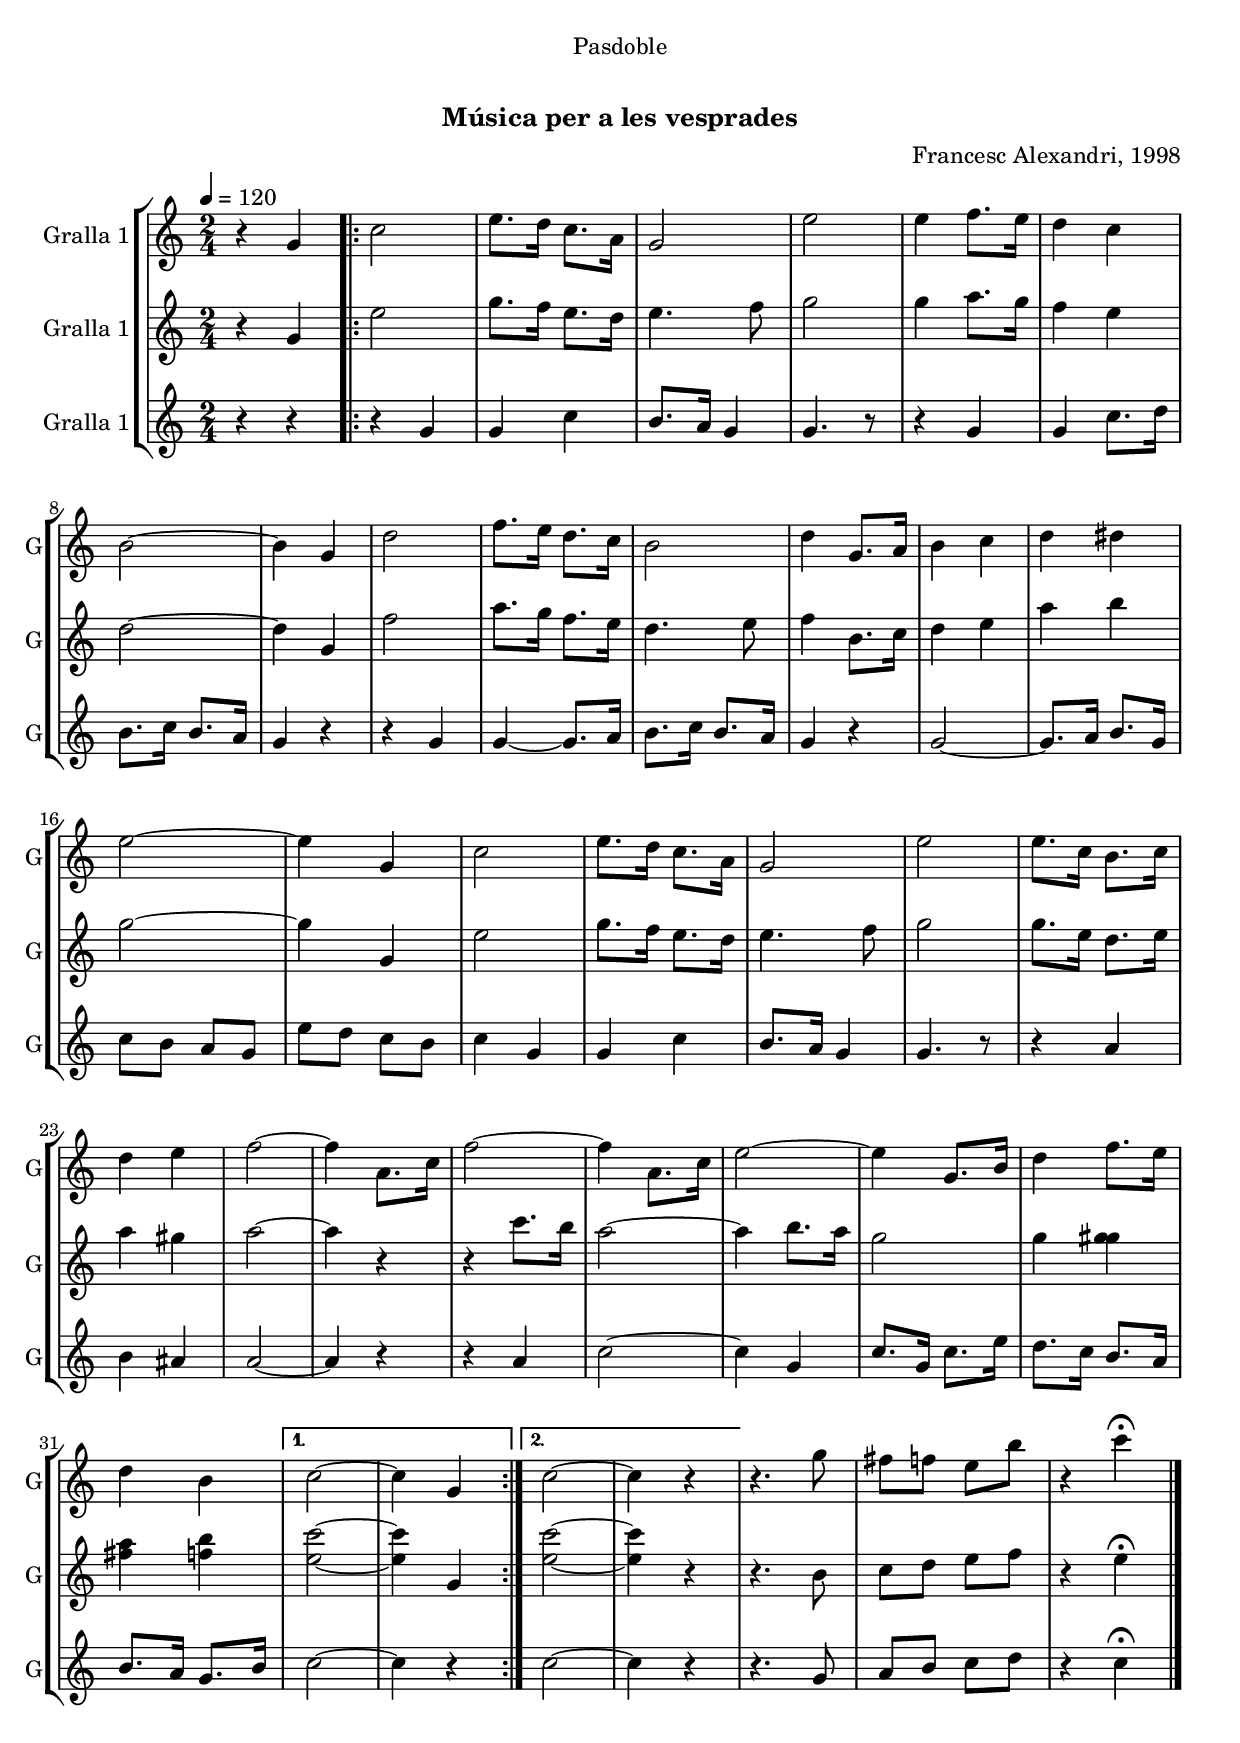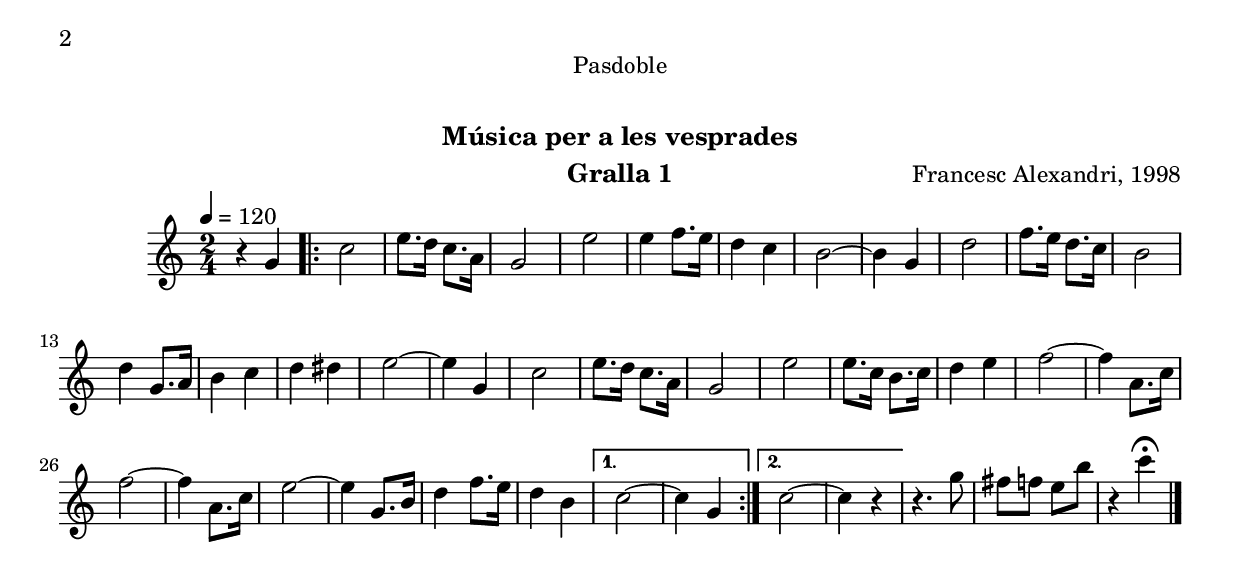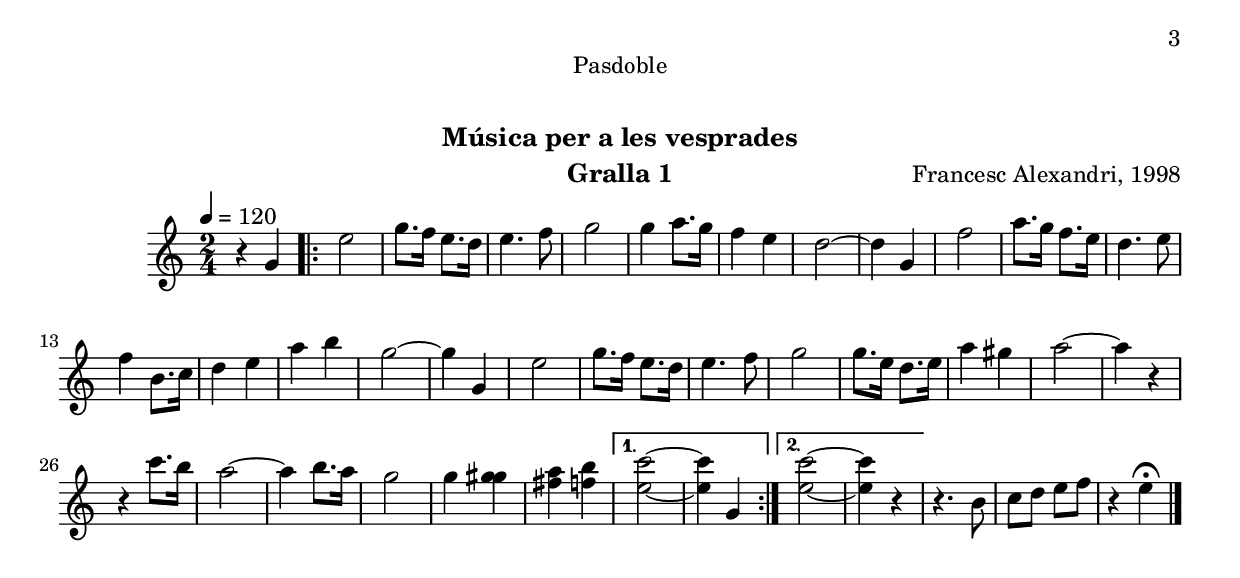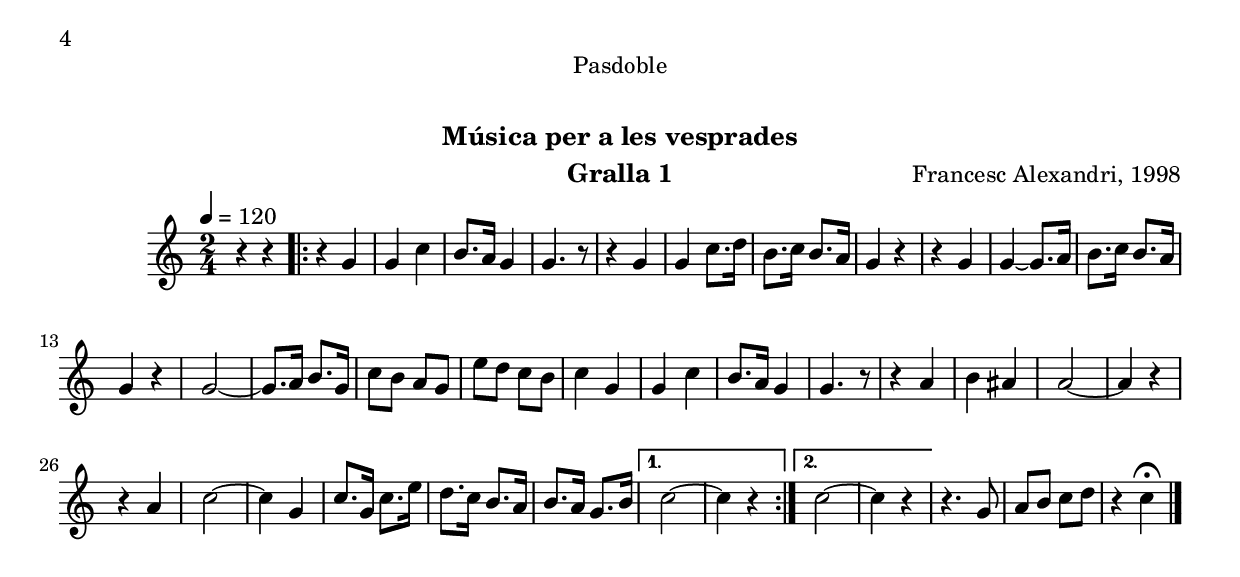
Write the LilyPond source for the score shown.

\version "2.22.1"

\header {
  dedication="Pasdoble"
  title="               "
  subtitle="Música per a les vesprades"
  subsubtitle=""
  poet=""
  meter=""
  piece=""
  composer="Francesc Alexandri, 1998"
  arranger=""
  opus=""
  instrument=""
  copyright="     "
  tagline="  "
}

liniaroAa =
\relative g'
{
  \tempo 4=120
  \clef treble
  \key c \major
  \time 2/4
  r4 g  |
  \repeat volta 2 { c2  |
  e8. d16 c8. a16  |
  g2  |
  %05
  e'2  |
  e4 f8. e16  |
  d4 c  |
  b2 ~  |
  b4 g  |
  %10
  d'2  |
  f8. e16 d8. c16  |
  b2  |
  d4 g,8. a16  |
  b4 c  |
  %15
  d4 dis  |
  e2 ~  |
  e4 g,  |
  c2  |
  e8. d16 c8. a16  |
  %20
  g2  |
  e'2  |
  e8. c16 b8. c16  |
  d4 e  |
  f2 ~  |
  %25
  f4 a,8. c16  |
  f2 ~  |
  f4 a,8. c16  |
  e2 ~  |
  e4 g,8. b16  |
  %30
  d4 f8. e16  |
  d4 b }
  \alternative { { c2 ~  |
  c4 g }
  { c2 ~  |
  %35
  c4 r } }
  r4. g'8  |
  fis8 f e b'  |
  r4 c\fermata  \bar "|."
}

liniaroAb =
\relative g'
{
  \tempo 4=120
  \clef treble
  \key c \major
  \time 2/4
  r4 g  |
  \repeat volta 2 { e'2  |
  g8. f16 e8. d16  |
  e4. f8  |
  %05
  g2  |
  g4 a8. g16  |
  f4 e  |
  d2 ~  |
  d4 g,  |
  %10
  f'2  |
  a8. g16 f8. e16  |
  d4. e8  |
  f4 b,8. c16  |
  d4 e  |
  %15
  a4 b  |
  g2 ~  |
  g4 g,  |
  e'2  |
  g8. f16 e8. d16  |
  %20
  e4. f8  |
  g2  |
  g8. e16 d8. e16  |
  a4 gis  |
  a2 ~  |
  %25
  a4 r  |
  r4 c8. b16  |
  a2 ~  |
  a4 b8. a16  |
  g2  |
  %30
  g4 <g gis>  |
  <fis a>4 <f b> }
  \alternative { { <e c'>2 ~ ~  |
  <e c'>4 g, }
  { <e' c'>2 ~ ~  |
  %35
  <e c'>4 r } }
  r4. b8  |
  c8 d e f  |
  r4 e\fermata  \bar "|."
}

liniaroAc =
\relative g'
{
  \tempo 4=120
  \clef treble
  \key c \major
  \time 2/4
  r4 r  |
  \repeat volta 2 { r4 g  |
  g4 c  |
  b8. a16 g4  |
  %05
  g4. r8  |
  r4 g  |
  g4 c8. d16  |
  b8. c16 b8. a16  |
  g4 r  |
  %10
  r4 g  |
  g4 ~ g8. a16  |
  b8. c16 b8. a16  |
  g4 r  |
  g2 ~  |
  %15
  g8. a16 b8. g16  |
  c8 b a g  |
  e'8 d c b  |
  c4 g  |
  g4 c  |
  %20
  b8. a16 g4  |
  g4. r8  |
  r4 a  |
  b4 ais  |
  a2 ~  |
  %25
  a4 r  |
  r4 a  |
  c2 ~  |
  c4 g  |
  c8. g16 c8. e16  |
  %30
  d8. c16 b8. a16  |
  b8. a16 g8. b16 }
  \alternative { { c2 ~  |
  c4 r }
  { c2 ~  |
  %35
  c4 r } }
  r4. g8  |
  a8 b c d  |
  r4 c\fermata  \bar "|."
}

\bookpart {
  \score {
    \new StaffGroup {
      \override Score.RehearsalMark #'self-alignment-X = #LEFT
      <<
        \new Staff \with {instrumentName = #"Gralla 1" shortInstrumentName = #"G"} \liniaroAa
        \new Staff \with {instrumentName = #"Gralla 1" shortInstrumentName = #"G"} \liniaroAb
        \new Staff \with {instrumentName = #"Gralla 1" shortInstrumentName = #"G"} \liniaroAc
      >>
    }
    \layout {}
  }
  \score { \unfoldRepeats
    \new StaffGroup {
      \override Score.RehearsalMark #'self-alignment-X = #LEFT
      <<
        \new Staff \with {instrumentName = #"Gralla 1" shortInstrumentName = #"G"} \liniaroAa
        \new Staff \with {instrumentName = #"Gralla 1" shortInstrumentName = #"G"} \liniaroAb
        \new Staff \with {instrumentName = #"Gralla 1" shortInstrumentName = #"G"} \liniaroAc
      >>
    }
    \midi {
      \set Staff.midiInstrument = "oboe"
      \set DrumStaff.midiInstrument = "drums"
    }
  }
}

\bookpart {
  \header {instrument="Gralla 1"}
  \score {
    \new StaffGroup {
      \override Score.RehearsalMark #'self-alignment-X = #LEFT
      <<
        \new Staff \liniaroAa
      >>
    }
    \layout {}
  }
  \score { \unfoldRepeats
    \new StaffGroup {
      \override Score.RehearsalMark #'self-alignment-X = #LEFT
      <<
        \new Staff \liniaroAa
      >>
    }
    \midi {
      \set Staff.midiInstrument = "oboe"
      \set DrumStaff.midiInstrument = "drums"
    }
  }
}

\bookpart {
  \header {instrument="Gralla 1"}
  \score {
    \new StaffGroup {
      \override Score.RehearsalMark #'self-alignment-X = #LEFT
      <<
        \new Staff \liniaroAb
      >>
    }
    \layout {}
  }
  \score { \unfoldRepeats
    \new StaffGroup {
      \override Score.RehearsalMark #'self-alignment-X = #LEFT
      <<
        \new Staff \liniaroAb
      >>
    }
    \midi {
      \set Staff.midiInstrument = "oboe"
      \set DrumStaff.midiInstrument = "drums"
    }
  }
}

\bookpart {
  \header {instrument="Gralla 1"}
  \score {
    \new StaffGroup {
      \override Score.RehearsalMark #'self-alignment-X = #LEFT
      <<
        \new Staff \liniaroAc
      >>
    }
    \layout {}
  }
  \score { \unfoldRepeats
    \new StaffGroup {
      \override Score.RehearsalMark #'self-alignment-X = #LEFT
      <<
        \new Staff \liniaroAc
      >>
    }
    \midi {
      \set Staff.midiInstrument = "oboe"
      \set DrumStaff.midiInstrument = "drums"
    }
  }
}

